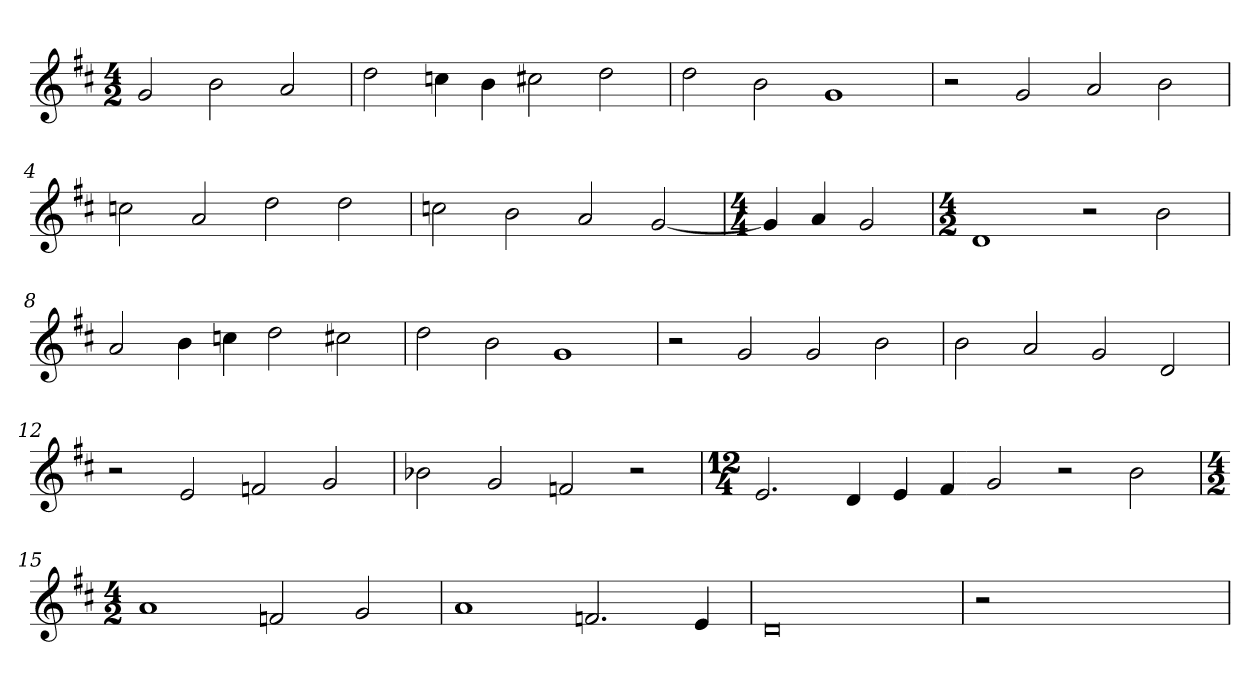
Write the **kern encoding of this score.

**kern
*part1
*staff1
*clefG2
*k[f#c#]
*D:
*M4/2
=
2g
2b
2a
=1
2dd
4ccn
4b
2cc#X
2dd
=2
2dd
2b
1g
=3
2r
2g
2a
2b
=4
2ccn
2a
2dd
2dd
=5
2ccn
2b
2a
[2g
=6
*M4/4
4g]
4a
2g
=7
*M4/2
1d
2r
2b
=8
2a
4b
4ccn
2dd
2cc#
=9
2dd
2b
1g
=10
2r
2g
2g
2b
=11
2b
2a
2g
2d
=12
2r
2e
2fn
2g
=13
2b-X
2g
2fn
2r
=14
*M12/4
2.e
4d
4e
4f#
2g
2r
2b
=15
*M4/2
1a
2fn
2g
=16
1a
2.fn
4e
=17
0d
=18
2r
1.ryy
=
*-
